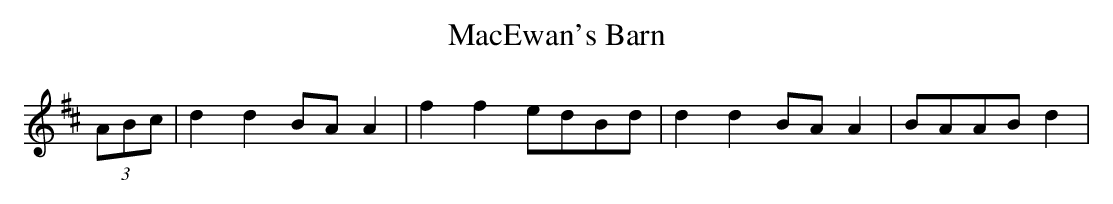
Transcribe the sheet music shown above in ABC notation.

X:1
T:MacEwan's Barn
L:1/8
M:
K:D
(3ABc | d2 d2 BA A2 | f2 f2 edBd | d2 d2 BA A2 | BAAB d2 |
